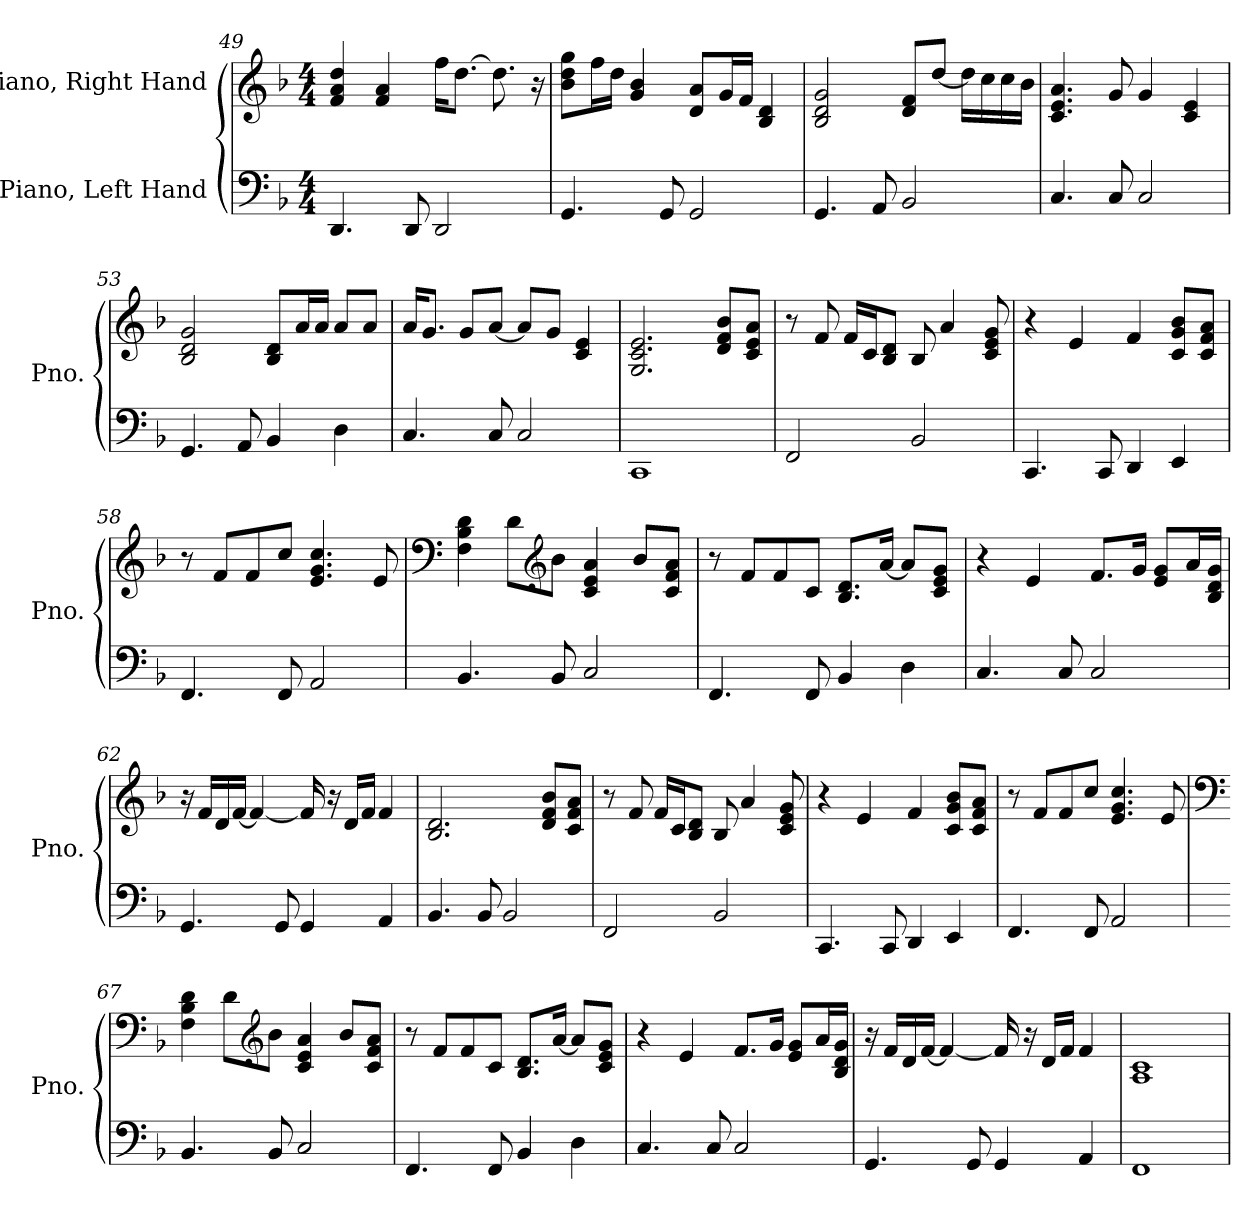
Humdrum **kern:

**kern	**kern
*part2	*part1
*staff2	*staff1
*I"Piano, Left Hand	*I"Piano, Right Hand
*I'Pno.	*I'Pno.
*clefF4	*clefG2
*k[b-]	*k[b-]
*M4/4	*M4/4
=49	=49
4.DD/	4f/ 4a/ 4dd/
.	4f/ 4a/
8DD/	.
2DD/	16ff\KL
.	[8.dd\J
.	8.dd\]
.	16r
=50	=50
4.GG/	8b-\ 8dd\ 8gg\L
.	16ff\L
.	16dd\JJ
.	4g/ 4b-/
8GG/	.
2GG/	8d/ 8a/L
.	16g/L
.	16f/JJ
.	4B-/ 4d/
!!LO:PB:g=z
=51	=51
4.GG/	2B-/ 2d/ 2g/
8AA/	.
2BB-/	8d/ 8f/L
.	[8dd/J
.	16dd\LL]
.	16cc\
.	16cc\
.	16b-\JJ
=52	=52
4.C/	4.c/ 4.e/ 4.a/
8C/	8g/
2C/	4g/
.	4c/ 4e/
=53	=53
4.GG/	2B-/ 2d/ 2g/
8AA/	.
4BB-/	8B-/ 8d/L
.	16a/L
.	16a/JJ
4D\	8a/L
.	8a/J
=54	=54
4.C/	16a/KL
.	8.g/J
.	8g/L
8C/	[8a/J
2C/	8a/L]
.	8g/J
.	4c/ 4e/
=55	=55
1CC	2.G/ 2.c/ 2.e/
.	8d/ 8f/ 8b-/L
.	8c/ 8e/ 8a/J
!!LO:LB:g=z
=56	=56
2FF/	8r
.	8f/
.	16f/LL
.	16c/J
.	8B-/ 8d/J
2BB-/	8B-/
.	4a/
.	8c/ 8e/ 8g/
=57	=57
4.CC/	4r
.	4e/
8CC/	.
4DD/	4f/
4EE/	8c/ 8g/ 8b-/L
.	8c/ 8f/ 8a/J
=58	=58
4.FF/	8r
.	8f/L
.	8f/
8FF/	8cc/J
2AA/	4.e/ 4.g/ 4.cc/
.	8e/
=59	=59
*	*clefF4
4.BB-/	4F\ 4B-\ 4d\
.	8d\L
*	*clefG2
8BB-/	8b-\J
2C/	4c/ 4e/ 4a/
.	8b-/L
.	8c/ 8f/ 8a/J
!!LO:LB:g=z
=60	=60
4.FF/	8r
.	8f/L
.	8f/
8FF/	8c/J
4BB-/	8.B-/ 8.d/L
.	[16a/Jk
4D\	8a/L]
.	8c/ 8e/ 8g/J
=61	=61
4.C/	4r
.	4e/
8C/	.
2C/	8.f/L
.	16g/Jk
.	8e/ 8g/L
.	16a/L
.	16B-/ 16d/ 16g/JJ
=62	=62
4.GG/	16r
.	16f/LL
.	16d/
.	[16f/JJ
.	4f/_
8GG/	.
4GG/	16f/]
.	16r
.	16d/LL
.	16f/JJ
4AA/	4f/
=63	=63
4.BB-/	2.B-/ 2.d/
8BB-/	.
2BB-/	.
.	8d/ 8f/ 8b-/L
.	8c/ 8f/ 8a/J
!!LO:LB:g=z
=64	=64
2FF/	8r
.	8f/
.	16f/LL
.	16c/J
.	8B-/ 8d/J
2BB-/	8B-/
.	4a/
.	8c/ 8e/ 8g/
=65	=65
4.CC/	4r
.	4e/
8CC/	.
4DD/	4f/
4EE/	8c/ 8g/ 8b-/L
.	8c/ 8f/ 8a/J
=66	=66
4.FF/	8r
.	8f/L
.	8f/
8FF/	8cc/J
2AA/	4.e/ 4.g/ 4.cc/
.	8e/
=67	=67
*	*clefF4
4.BB-/	4F\ 4B-\ 4d\
.	8d\L
*	*clefG2
8BB-/	8b-\J
2C/	4c/ 4e/ 4a/
.	8b-/L
.	8c/ 8f/ 8a/J
!!LO:LB:g=z
=68	=68
4.FF/	8r
.	8f/L
.	8f/
8FF/	8c/J
4BB-/	8.B-/ 8.d/L
.	[16a/Jk
4D\	8a/L]
.	8c/ 8e/ 8g/J
=69	=69
4.C/	4r
.	4e/
8C/	.
2C/	8.f/L
.	16g/Jk
.	8e/ 8g/L
.	16a/L
.	16B-/ 16d/ 16g/JJ
=70	=70
4.GG/	16r
.	16f/LL
.	16d/
.	[16f/JJ
.	4f/_
8GG/	.
4GG/	16f/]
.	16r
.	16d/LL
.	16f/JJ
4AA/	4f/
=71	=71
1FF	1A 1c
=	=
*-	*-
